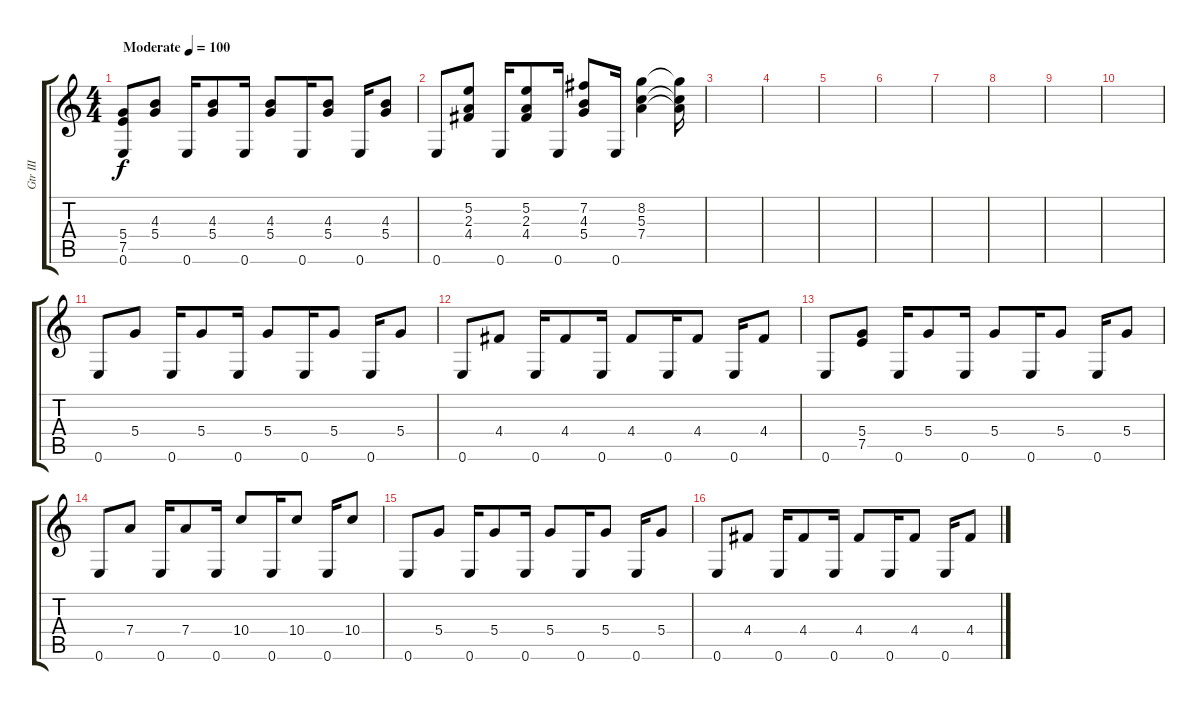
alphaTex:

\track ("Gtr III" "Gtr III") {instrument acousticguitarsteel}
\staff {score tabs}
\tuning (E4 B3 G3 D3 A2 E2) {hide}
\ts (4 4)
\tempo (100 "Moderate")
\clef g2
\ks c
(5.4 7.5 0.6).8{dy f instrument acousticguitarsteel} (4.3 5.4).8 0.6.16 (4.3 5.4).8 0.6.16 (4.3 5.4).8 0.6.16 (4.3 5.4).8 0.6.16 (4.3 5.4).8 |
0.6.8 (5.2 2.3 4.4).8 0.6.16 (5.2 2.3 4.4).8 0.6.16 (7.2 4.3 5.4).8 0.6.16 (8.2 5.3 7.4).4 (8.2{t} 5.3{t} 7.4{t}).16 |
|
|
|
|
|
|
|
|
0.6.8 5.4.8 0.6.16 5.4.8 0.6.16 5.4.8 0.6.16 5.4.8 0.6.16 5.4.8 |
0.6.8 4.4.8 0.6.16 4.4.8 0.6.16 4.4.8 0.6.16 4.4.8 0.6.16 4.4.8 |
0.6.8 (5.4 7.5).8 0.6.16 5.4.8 0.6.16 5.4.8 0.6.16 5.4.8 0.6.16 5.4.8 |
0.6.8 7.4.8 0.6.16 7.4.8 0.6.16 10.4.8 0.6.16 10.4.8 0.6.16 10.4.8 |
0.6.8 5.4.8 0.6.16 5.4.8 0.6.16 5.4.8 0.6.16 5.4.8 0.6.16 5.4.8 |
0.6.8 4.4.8 0.6.16 4.4.8 0.6.16 4.4.8 0.6.16 4.4.8 0.6.16 4.4.8
